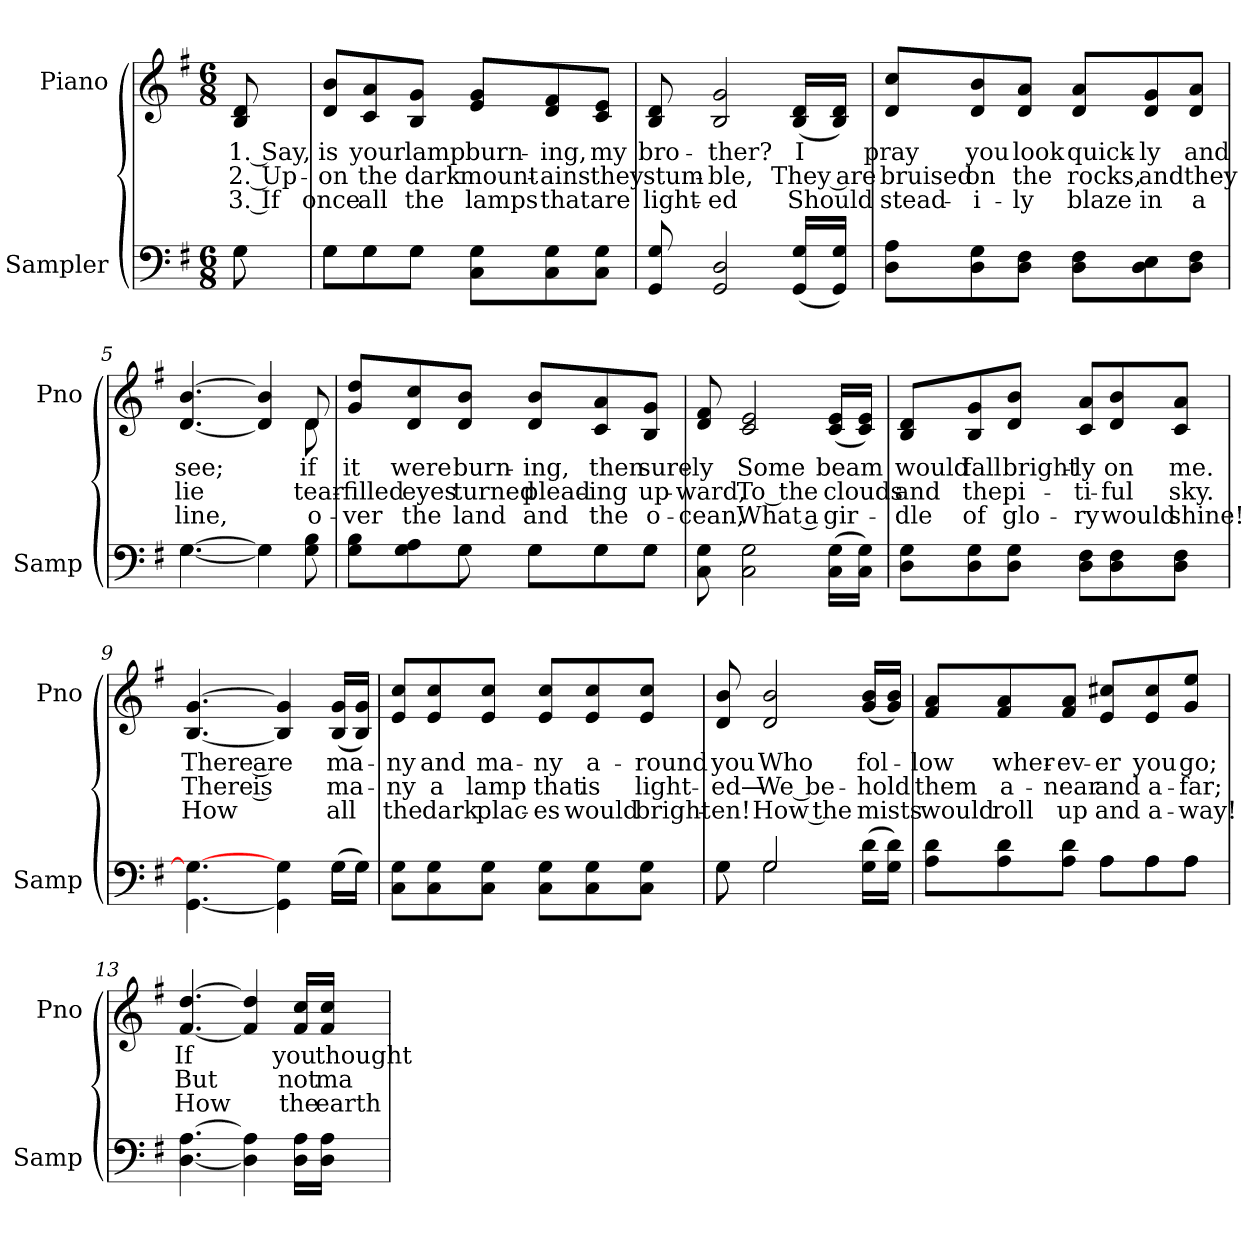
**kern	**kern	**text	**text	**text
*part2	*part1	*part1	*part1	*part1
*staff2	*staff1	*staff1	*staff1	*staff1
*I"Sampler	*I"Piano	*	*	*
*I'Samp	*I'Pno	*	*	*
*clefF4	*clefG2	*	*	*
*k[f#]	*k[f#]	*	*	*
*G:	*G:	*	*	*
*M6/8	*M6/8	*	*	*
=1	=1	=1	=1	=1
*^	*	*	*	*
8G\	8G	8B 8d	1. Say,	2. Up-	3. If
=2	=2	=2	=2	=2	=2
8G\L	8G\L	8d/ 8b/L	is	-on	once
8G\	8G\	8c/ 8a/	your	the	all
8G\J	8G\J	8B/ 8g/J	lamp	dark	the
8C\ 8G\L	4.ryy	8e/ 8g/L	burn-	mount-	lamps
8C\ 8G\	.	8d/ 8f#/	-ing,	-ains	that
8C\ 8G\J	.	8c/ 8e/J	my	they	are
*v	*v	*	*	*	*
=3	=3	=3	=3	=3
8GG 8G	8B 8d	bro-	stum-	light-
2GG 2D	2B 2g	-ther?	-ble,	-ed
(16GG/ 16G/LL	(16B/ 16d/LL	I	They are	Should
16GG/ 16G/JJ)	16B/ 16d/JJ)	.	.	.
=4	=4	=4	=4	=4
8D\ 8A\L	8d/ 8cc/L	pray	bruised	stead-
8D\ 8G\	8d/ 8b/	you	on	-i-
8D\ 8F#\J	8d/ 8a/J	look	the	-ly
8D\ 8F#\L	8d/ 8a/L	quick-	rocks,	blaze
8D\ 8E\	8d/ 8g/	-ly	and	in
8D\ 8F#\J	8d/ 8a/J	and	they	a
=5	=5	=5	=5	=5
*^	*^	*	*	*
[4.G\	[4.G	[4.d [4.b	8ryy	see;	lie	line,
*	*	*v	*v	*	*	*
4G\]	4G]	4d] 4b]	.	.	.
*	*	*^	*	*	*
8G 8B	8ryy	8d/	8d	if	tear-	o-
*	*	*v	*v	*	*	*
=6	=6	=6	=6	=6	=6
8G\ 8B\L	4ryy	8g/ 8dd/L	it	-filled	-ver
8G\ 8A\	.	8d/ 8cc/	were	eyes	the
8G\J	8G	8d/ 8b/J	burn-	turned	land
8G\L	8G\L	8d/ 8b/L	-ing,	plead-	and
8G\	8G\	8c/ 8a/	then	-ing	the
8G\J	8G\J	8B/ 8g/J	sure-	up-	o-
*v	*v	*	*	*	*
=7	=7	=7	=7	=7
8C 8G	8d 8f#	-ly	-ward,	-cean,
2C 2G	2c 2e	Some	To the	What a
(16C\ 16G\LL	(16c/ 16e/LL	beam	clouds	gir-
16C\ 16G\JJ)	16c/ 16e/JJ)	.	.	.
=8	=8	=8	=8	=8
8D\ 8G\L	8B/ 8d/L	would	and	-dle
8D\ 8G\	8B/ 8g/	fall	the	of
8D\ 8G\J	8d/ 8b/J	bright-	pi-	glo-
8D\ 8F#\L	8c/ 8a/L	-ly	-ti-	-ry
8D\ 8F#\	8d/ 8b/	on	-ful	would
8D\ 8F#\J	8c/ 8a/J	me.	sky.	shine!
=9	=9	=9	=9	=9
*^	*	*	*	*
[4.GG\ 4.G\_	8ryy	[4.B [4.g	There are	There is	How
*v	*v	*	*	*	*
4GG\] 4G\	4B] 4g]	.	.	.
*^	*	*	*	*
(16G\LL	16G\LL	(16B/ 16g/LL	ma-	ma-	all
16G\JJ)	16G\JJ	16B/ 16g/JJ)	.	.	.
*v	*v	*	*	*	*
=10	=10	=10	=10	=10
8C\ 8G\L	8e/ 8cc/L	-ny	-ny	the
8C\ 8G\	8e/ 8cc/	and	a	dark
8C\ 8G\J	8e/ 8cc/J	ma-	lamp	plac-
8C\ 8G\L	8e/ 8cc/L	-ny	that	-es
8C\ 8G\	8e/ 8cc/	a-	is	would
8C\ 8G\J	8e/ 8cc/J	-round	light-	bright-
=11	=11	=11	=11	=11
*^	*	*	*	*
8G\	8G	8d 8b	you	-ed—	-en!
2G/	2G	2d 2b	Who	We be-	How the
(16G\ 16d\LL	8ryy	(16g/ 16b/LL	fol-	-hold	mists
16G\ 16d\JJ)	.	16g/ 16b/JJ)	.	.	.
=12	=12	=12	=12	=12	=12
8A\ 8d\L	4.ryy	8f#/ 8a/L	-low	them	would
8A\ 8d\	.	8f#/ 8a/	wher-	a-	roll
8A\ 8d\J	.	8f#/ 8a/J	-ev-	-near	up
8A\L	8A\L	8e/ 8cc#X/L	-er	and	and
8A\	8A\	8e/ 8cc#/	you	a-	a-
8A\J	8A\J	8g/ 8ee/J	go;	-far;	-way!
*v	*v	*	*	*	*
=13	=13	=13	=13	=13
[4.D [4.A	[4.f# [4.dd	If	But	How
4D] 4A]	4f#] 4dd]	.	.	.
16D\ 16A\LL	16f#/ 16cc/LL	you	not	the
16D\ 16A\JJ	16f#/ 16cc/JJ	thought	ma-	earth
=	=	=	=	=
*-	*-	*-	*-	*-
